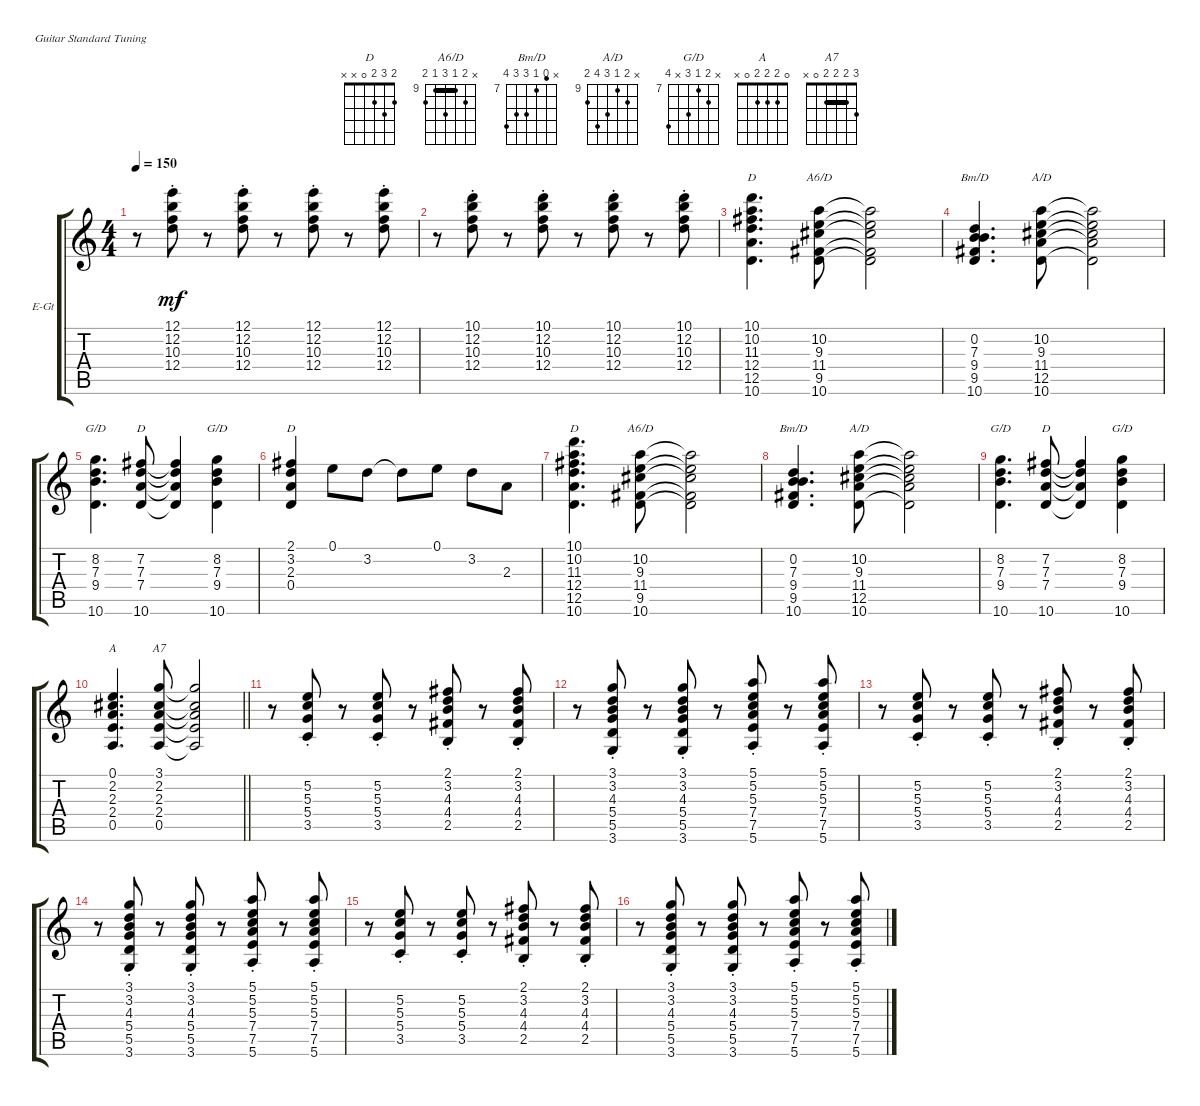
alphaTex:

\defaultSystemsLayout 4
\bracketExtendMode groupsimilarinstruments
\firstSystemTrackNameOrientation horizontal
\otherSystemsTrackNameOrientation horizontal
\track ("Electric Guitar (Clean)" "E-Gt") {instrument electricguitarclean}
\staff {score tabs}
\tuning (E4 B3 G3 D3 A2 E2)
\chord ("D" 10 10 11 12 12 10) {firstfret 10 barre (10 10)}
\chord ("A6/D" x 10 9 11 9 10) {firstfret 9 barre 9}
\chord ("Bm/D" x 6 7 9 9 10) {firstfret 7}
\chord ("A/D" x 10 9 11 12 10) {firstfret 9}
\chord ("G/D" x 8 7 9 x 10) {firstfret 7}
\chord ("D" x 7 7 7 x 10) {firstfret 7 barre (7 7)}
\chord ("D" 2 3 2 0 x x)
\chord ("A" 0 2 2 2 0 x)
\chord ("A7" 3 2 2 2 0 x) {barre (2 2)}
\ts (4 4)
\tempo 150
\clef g2
\ks c
r.8{dy mf} (12.4{st} 10.3{st} 12.2{st} 12.1{st}).8 r.8 (12.4{st} 10.3{st} 12.2{st} 12.1{st}).8 r.8 (12.4{st} 10.3{st} 12.2{st} 12.1{st}).8 r.8 (12.4{st} 10.3{st} 12.2{st} 12.1{st}).8 |
r.8 (12.4{st} 10.3{st} 12.2{st} 10.1{st}).8 r.8 (12.4{st} 10.3{st} 12.2{st} 10.1{st}).8 r.8 (12.4{st} 10.3{st} 12.2{st} 10.1{st}).8 r.8 (12.4{st} 10.3{st} 12.2{st} 10.1{st}).8 |
(10.6 12.5 12.4 11.3 10.2 10.1).4{d ch "D"} (10.6 9.5 11.4 9.3 10.2).8{ch "A6/D"} (10.2{t} 9.3{t} 11.4{t} 9.5{t} 10.6{t}).2 |
(10.6 9.5 9.4 7.3 0.2).4{d ch "Bm/D"} (12.5 11.4 9.3 10.2 10.6).8{ch "A/D"} (10.6{t} 12.5{t} 11.4{t} 9.3{t} 10.2{t}).2 |
(10.6 9.4 7.3 8.2).4{d ch "G/D"} (10.6 7.4 7.3 7.2).8{ch "D"} (7.2{t} 7.3{t} 7.4{t} 10.6{t}).4 (10.6 9.4 7.3 8.2).4{ch "G/D"} |
(0.4 2.3 3.2 2.1).4{ch "D"} 0.1.8 3.2.8 3.2{t}.8 0.1.8 3.2.8 2.3.8 |
(10.6 12.5 12.4 11.3 10.2 10.1).4{d ch "D"} (10.6 9.5 11.4 9.3 10.2).8{ch "A6/D"} (10.2{t} 9.3{t} 11.4{t} 9.5{t} 10.6{t}).2 |
(10.6 9.5 9.4 7.3 0.2).4{d ch "Bm/D"} (12.5 11.4 9.3 10.2 10.6).8{ch "A/D"} (10.6{t} 12.5{t} 11.4{t} 9.3{t} 10.2{t}).2 |
(10.6 9.4 7.3 8.2).4{d ch "G/D"} (10.6 7.4 7.3 7.2).8{ch "D"} (7.2{t} 7.3{t} 7.4{t} 10.6{t}).4 (10.6 9.4 7.3 8.2).4{ch "G/D"} |
\barLineRight lightlight
(0.5 2.4 2.3 2.2 0.1).4{d ch "A"} (0.5 2.4 2.3 2.2 3.1).8{ch "A7"} (3.1{t} 2.2{t} 2.3{t} 2.4{t} 0.5{t}).2 |
r.8 (3.5{st} 5.4{st} 5.3{st} 5.2{st}).8 r.8 (3.5{st} 5.4{st} 5.3{st} 5.2{st}).8 r.8 (2.5{st} 4.4{st} 4.3{st} 3.2{st} 2.1{st}).8 r.8 (2.5{st} 4.4{st} 4.3{st} 3.2{st} 2.1{st}).8 |
r.8 (3.1{st} 3.2{st} 4.3{st} 5.4{st} 5.5{st} 3.6{st}).8 r.8 (3.1{st} 3.2{st} 4.3{st} 5.4{st} 5.5{st} 3.6{st}).8 r.8 (5.6{st} 7.5{st} 7.4{st} 5.3{st} 5.2{st} 5.1{st}).8 r.8 (5.6{st} 7.5{st} 7.4{st} 5.3{st} 5.2{st} 5.1{st}).8 |
r.8 (3.5{st} 5.4{st} 5.3{st} 5.2{st}).8 r.8 (3.5{st} 5.4{st} 5.3{st} 5.2{st}).8 r.8 (2.5{st} 4.4{st} 4.3{st} 3.2{st} 2.1{st}).8 r.8 (2.5{st} 4.4{st} 4.3{st} 3.2{st} 2.1{st}).8 |
r.8 (3.1{st} 3.2{st} 4.3{st} 5.4{st} 5.5{st} 3.6{st}).8 r.8 (3.1{st} 3.2{st} 4.3{st} 5.4{st} 5.5{st} 3.6{st}).8 r.8 (5.6{st} 7.5{st} 7.4{st} 5.3{st} 5.2{st} 5.1{st}).8 r.8 (5.6{st} 7.5{st} 7.4{st} 5.3{st} 5.2{st} 5.1{st}).8 |
r.8 (3.5{st} 5.4{st} 5.3{st} 5.2{st}).8 r.8 (3.5{st} 5.4{st} 5.3{st} 5.2{st}).8 r.8 (2.5{st} 4.4{st} 4.3{st} 3.2{st} 2.1{st}).8 r.8 (2.5{st} 4.4{st} 4.3{st} 3.2{st} 2.1{st}).8 |
r.8 (3.1{st} 3.2{st} 4.3{st} 5.4{st} 5.5{st} 3.6{st}).8 r.8 (3.1{st} 3.2{st} 4.3{st} 5.4{st} 5.5{st} 3.6{st}).8 r.8 (5.6{st} 7.5{st} 7.4{st} 5.3{st} 5.2{st} 5.1{st}).8 r.8 (5.6{st} 7.5{st} 7.4{st} 5.3{st} 5.2{st} 5.1{st}).8
